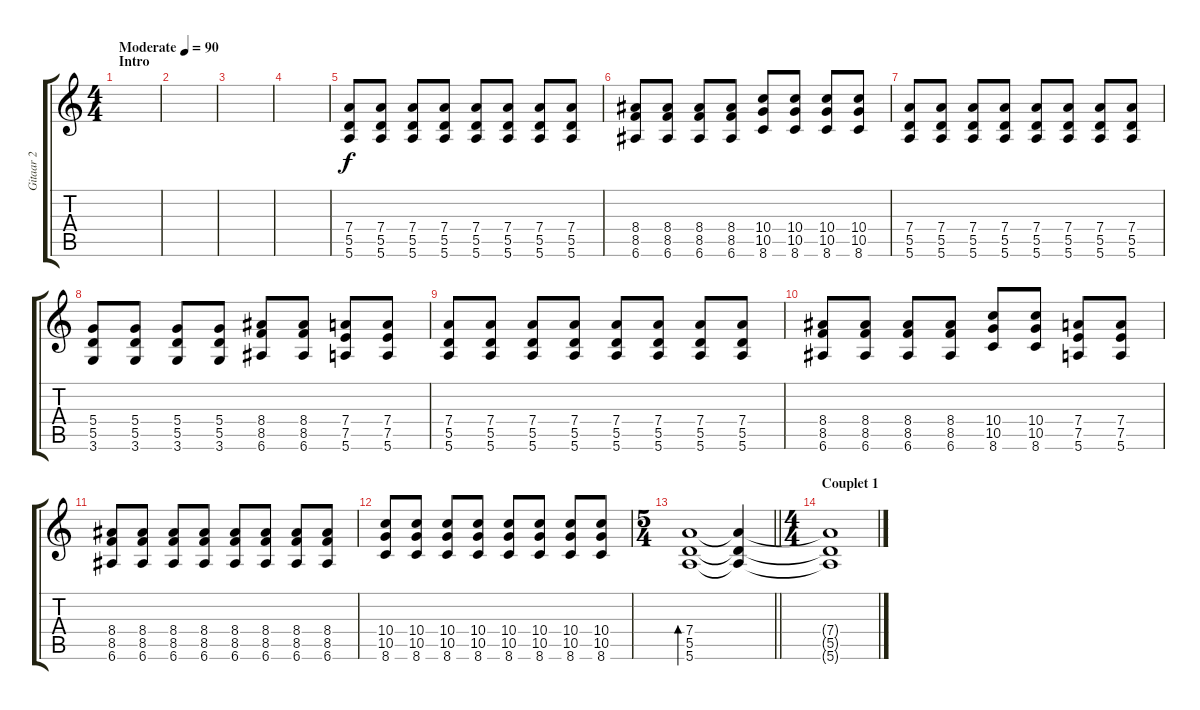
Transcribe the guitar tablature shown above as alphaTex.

\track ("Gitaar 2" "Gitaar 2") {instrument distortionguitar}
\staff {score tabs}
\tuning (E4 B3 G3 D3 A2 E2) {hide}
\ts (4 4)
\section ("" "Intro")
\tempo (90 "Moderate")
\clef g2
\ks c
|
|
|
|
(7.4 5.5 5.6).8 (7.4 5.5 5.6).8 (7.4 5.5 5.6).8 (7.4 5.5 5.6).8 (7.4 5.5 5.6).8 (7.4 5.5 5.6).8 (7.4 5.5 5.6).8 (7.4 5.5 5.6).8 |
(8.4 8.5 6.6).8 (8.4 8.5 6.6).8 (8.4 8.5 6.6).8 (8.4 8.5 6.6).8 (10.4 10.5 8.6).8 (10.4 10.5 8.6).8 (10.4 10.5 8.6).8 (10.4 10.5 8.6).8 |
(7.4 5.5 5.6).8 (7.4 5.5 5.6).8 (7.4 5.5 5.6).8 (7.4 5.5 5.6).8 (7.4 5.5 5.6).8 (7.4 5.5 5.6).8 (7.4 5.5 5.6).8 (7.4 5.5 5.6).8 |
(5.4 5.5 3.6).8 (5.4 5.5 3.6).8 (5.4 5.5 3.6).8 (5.4 5.5 3.6).8 (8.4 8.5 6.6).8 (8.4 8.5 6.6).8 (7.4 7.5 5.6).8 (7.4 7.5 5.6).8 |
(7.4 5.5 5.6).8 (7.4 5.5 5.6).8 (7.4 5.5 5.6).8 (7.4 5.5 5.6).8 (7.4 5.5 5.6).8 (7.4 5.5 5.6).8 (7.4 5.5 5.6).8 (7.4 5.5 5.6).8 |
(8.4 8.5 6.6).8 (8.4 8.5 6.6).8 (8.4 8.5 6.6).8 (8.4 8.5 6.6).8 (10.4 10.5 8.6).8 (10.4 10.5 8.6).8 (7.4 7.5 5.6).8 (7.4 7.5 5.6).8 |
(8.4 8.5 6.6).8 (8.4 8.5 6.6).8 (8.4 8.5 6.6).8 (8.4 8.5 6.6).8 (8.4 8.5 6.6).8 (8.4 8.5 6.6).8 (8.4 8.5 6.6).8 (8.4 8.5 6.6).8 |
(10.4 10.5 8.6).8 (10.4 10.5 8.6).8 (10.4 10.5 8.6).8 (10.4 10.5 8.6).8 (10.4 10.5 8.6).8 (10.4 10.5 8.6).8 (10.4 10.5 8.6).8 (10.4 10.5 8.6).8 |
\ts (5 4)
\barLineRight lightlight
(7.4 5.5 5.6).1{bd 120} (7.4{t} 5.5{t} 5.6{t}).4{dy f} |
\ts (4 4)
\section ("" "Couplet 1")
(7.4{t} 5.5{t} 5.6{t}).1
